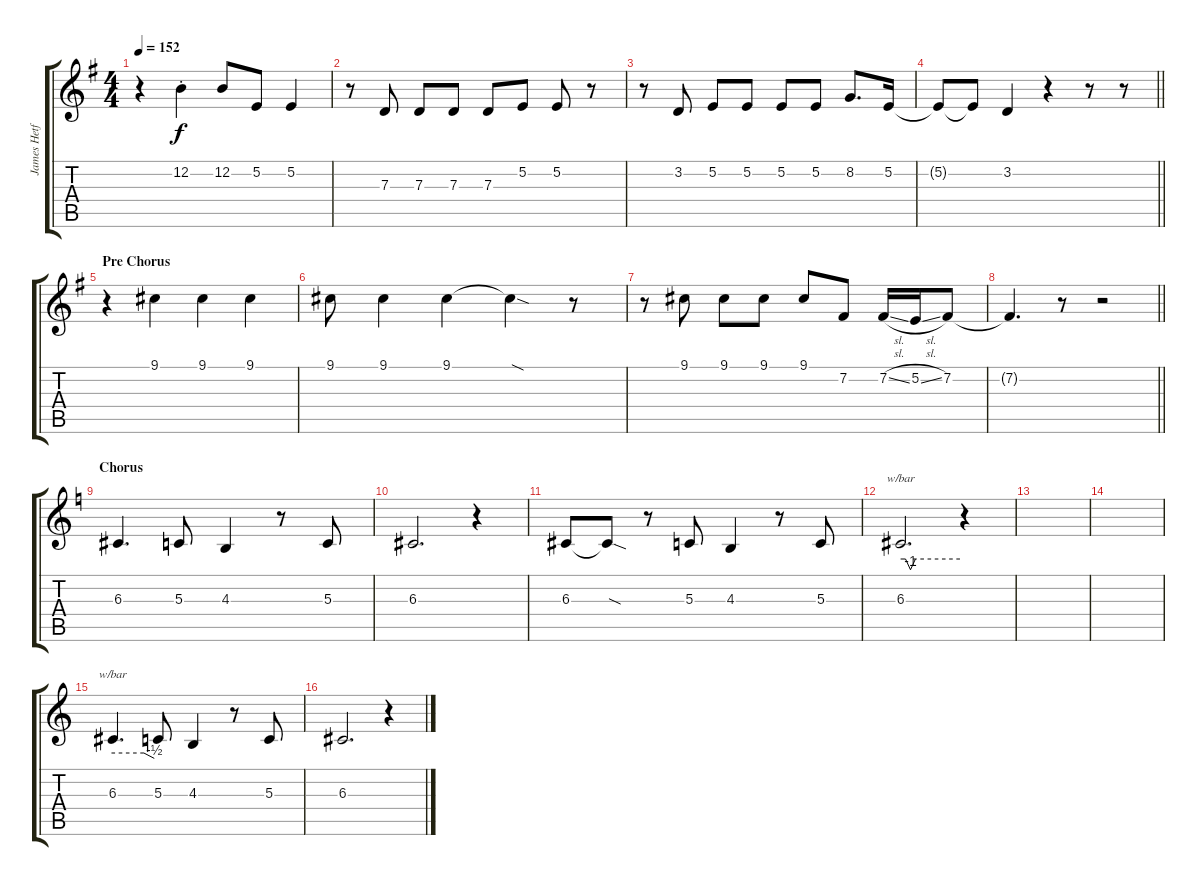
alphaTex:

\track ("James Hetfield [V]" "James Hetf") {instrument violin}
\staff {score tabs}
\tuning (E4 B3 G3 D3 A2 E2) {hide}
\ts (4 4)
\tempo 152
\clef g2
\ks g
r.4{dy f} 12.2{st}.4 12.2.8 5.2.8 5.2.4 |
r.8 7.3.8 7.3.8 7.3.8 7.3.8 5.2.8 5.2.8 r.8 |
r.8 3.2.8 5.2.8 5.2.8 5.2.8 5.2.8 8.2.8{d} 5.2.16 |
\barLineRight lightlight
5.2{t}.8 5.2{t}.8 3.2.4 r.4 r.8 r.8 |
\section ("" "Pre Chorus")
r.4 9.1.4 9.1.4 9.1.4 |
9.1.8 9.1.4 9.1.4 9.1{sod t}.4 r.8 |
r.8 9.1.8 9.1.8 9.1.8 9.1.8 7.2.8 7.2{sl}.16 5.2{sl}.16 7.2.8 |
\barLineRight lightlight
7.2{t}.4{d} r.8 r.2 |
\section ("" "Chorus")
\ks c
6.3.4{d} 5.3.8 4.3.4 r.8 5.3.8 |
6.3.2{d} r.4 |
6.3.8 6.3{sod t}.8 r.8 5.3.8 4.3.4 r.8 5.3.8 |
6.3.2{d tbe (custom default 0 0 5 0 10 -4 15 0 60 0)} r.4 |
|
|
6.3.4{d tbe (custom default 0 0 45 0 60 -2)} 5.3.8 4.3.4 r.8 5.3.8 |
6.3.2{d} r.4
